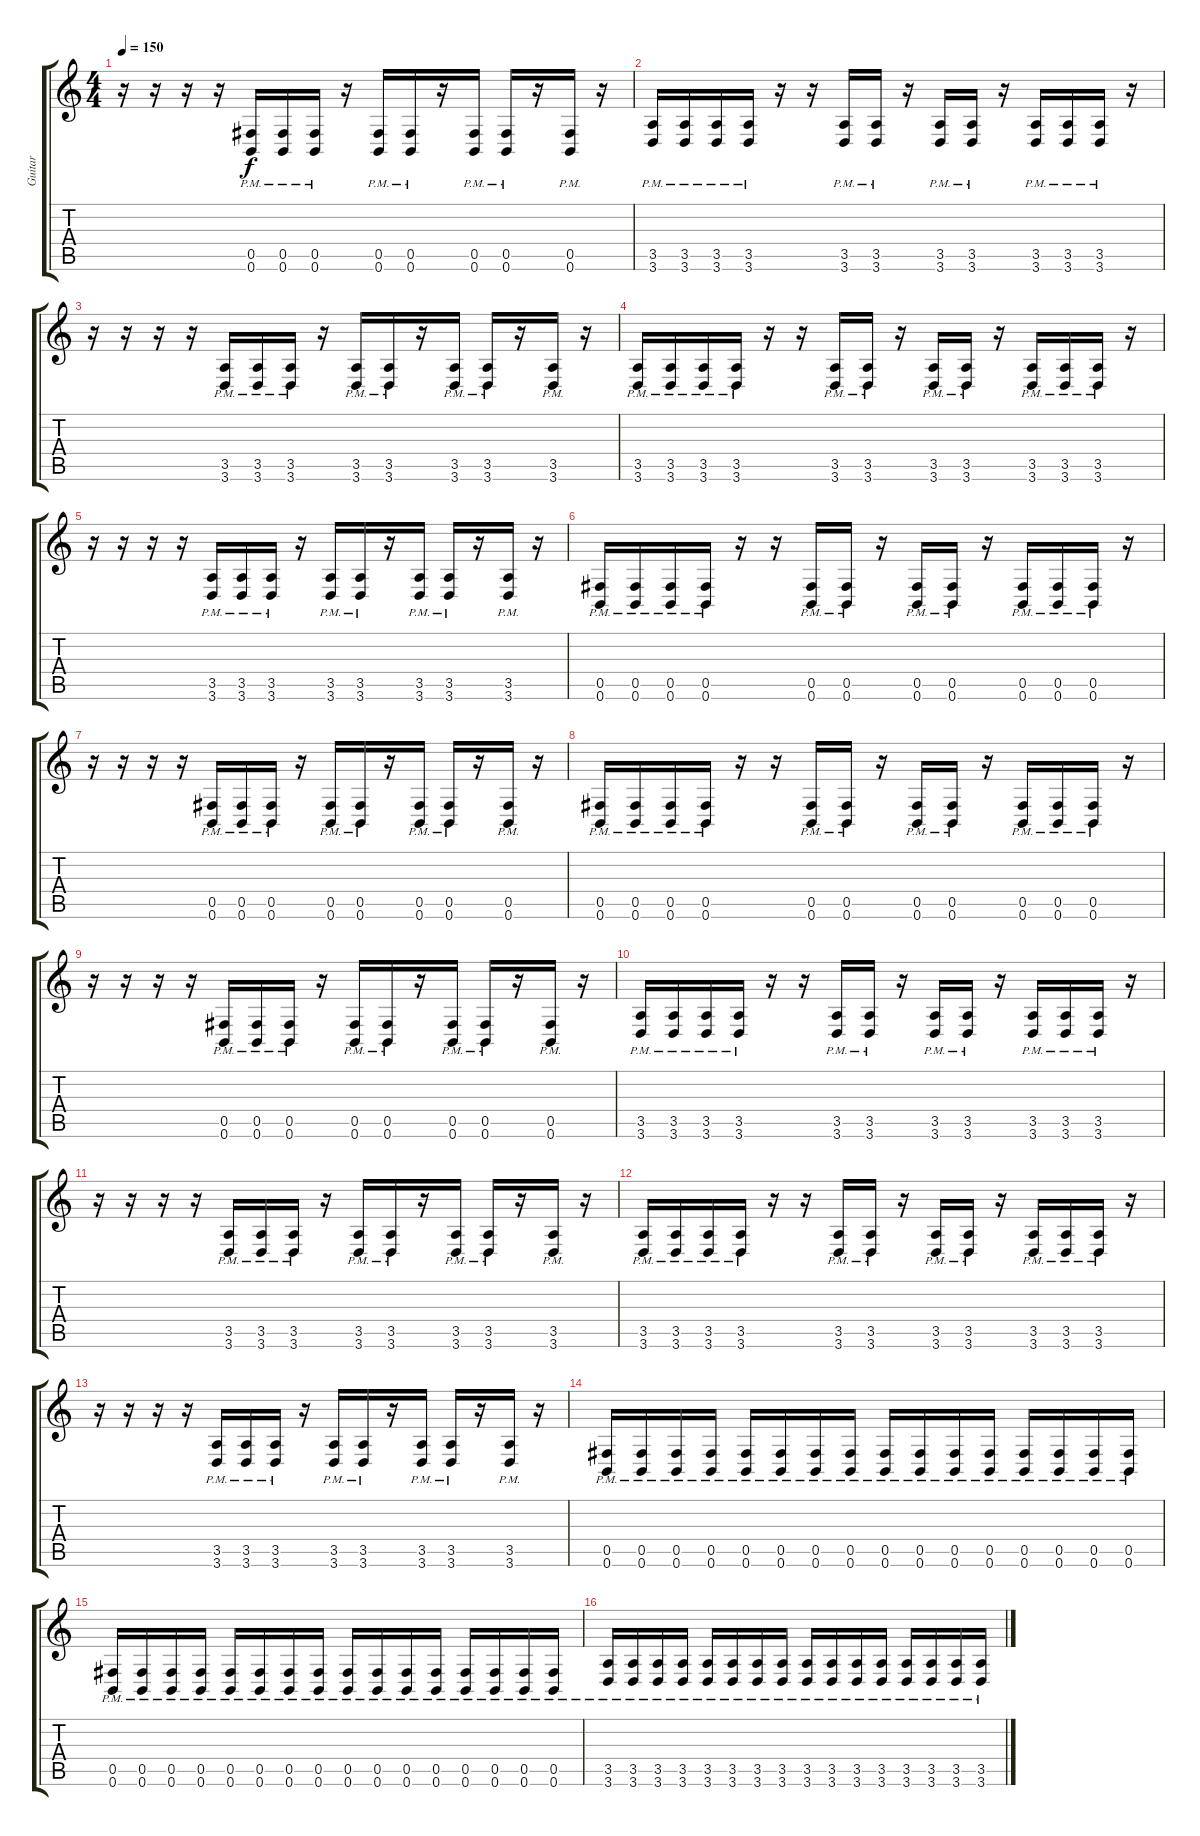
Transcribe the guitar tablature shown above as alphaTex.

\track ("Guitar" "Guitar") {instrument overdrivenguitar}
\staff {score tabs}
\tuning (Db4 Ab3 E3 B2 Gb2 B1) {hide}
\ts (4 4)
\tempo 150
\clef g2
\ks c
r.16{dy f} r.16 r.16 r.16 (0.5{pm} 0.6{pm}).16 (0.5{pm} 0.6{pm}).16 (0.5{pm} 0.6{pm}).16 r.16 (0.5{pm} 0.6{pm}).16 (0.5{pm} 0.6{pm}).16 r.16 (0.5{pm} 0.6{pm}).16 (0.5{pm} 0.6{pm}).16 r.16 (0.5{pm} 0.6{pm}).16 r.16 |
(3.5{pm} 3.6{pm}).16 (3.5{pm} 3.6{pm}).16 (3.5{pm} 3.6{pm}).16 (3.5{pm} 3.6{pm}).16 r.16 r.16 (3.5{pm} 3.6{pm}).16 (3.5{pm} 3.6{pm}).16 r.16 (3.5{pm} 3.6{pm}).16 (3.5{pm} 3.6{pm}).16 r.16 (3.5{pm} 3.6{pm}).16 (3.5{pm} 3.6{pm}).16 (3.5{pm} 3.6{pm}).16 r.16 |
r.16 r.16 r.16 r.16 (3.5{pm} 3.6{pm}).16 (3.5{pm} 3.6{pm}).16 (3.5{pm} 3.6{pm}).16 r.16 (3.5{pm} 3.6{pm}).16 (3.5{pm} 3.6{pm}).16 r.16 (3.5{pm} 3.6{pm}).16 (3.5{pm} 3.6{pm}).16 r.16 (3.5{pm} 3.6{pm}).16 r.16 |
(3.5{pm} 3.6{pm}).16 (3.5{pm} 3.6{pm}).16 (3.5{pm} 3.6{pm}).16 (3.5{pm} 3.6{pm}).16 r.16 r.16 (3.5{pm} 3.6{pm}).16 (3.5{pm} 3.6{pm}).16 r.16 (3.5{pm} 3.6{pm}).16 (3.5{pm} 3.6{pm}).16 r.16 (3.5{pm} 3.6{pm}).16 (3.5{pm} 3.6{pm}).16 (3.5{pm} 3.6{pm}).16 r.16 |
r.16 r.16 r.16 r.16 (3.5{pm} 3.6{pm}).16 (3.5{pm} 3.6{pm}).16 (3.5{pm} 3.6{pm}).16 r.16 (3.5{pm} 3.6{pm}).16 (3.5{pm} 3.6{pm}).16 r.16 (3.5{pm} 3.6{pm}).16 (3.5{pm} 3.6{pm}).16 r.16 (3.5{pm} 3.6{pm}).16 r.16 |
(0.5{pm} 0.6{pm}).16 (0.5{pm} 0.6{pm}).16 (0.5{pm} 0.6{pm}).16 (0.5{pm} 0.6{pm}).16 r.16 r.16 (0.5{pm} 0.6{pm}).16 (0.5{pm} 0.6{pm}).16 r.16 (0.5{pm} 0.6{pm}).16 (0.5{pm} 0.6{pm}).16 r.16 (0.5{pm} 0.6{pm}).16 (0.5{pm} 0.6{pm}).16 (0.5{pm} 0.6{pm}).16 r.16 |
r.16 r.16 r.16 r.16 (0.5{pm} 0.6{pm}).16 (0.5{pm} 0.6{pm}).16 (0.5{pm} 0.6{pm}).16 r.16 (0.5{pm} 0.6{pm}).16 (0.5{pm} 0.6{pm}).16 r.16 (0.5{pm} 0.6{pm}).16 (0.5{pm} 0.6{pm}).16 r.16 (0.5{pm} 0.6{pm}).16 r.16 |
(0.5{pm} 0.6{pm}).16 (0.5{pm} 0.6{pm}).16 (0.5{pm} 0.6{pm}).16 (0.5{pm} 0.6{pm}).16 r.16 r.16 (0.5{pm} 0.6{pm}).16 (0.5{pm} 0.6{pm}).16 r.16 (0.5{pm} 0.6{pm}).16 (0.5{pm} 0.6{pm}).16 r.16 (0.5{pm} 0.6{pm}).16 (0.5{pm} 0.6{pm}).16 (0.5{pm} 0.6{pm}).16 r.16 |
r.16 r.16 r.16 r.16 (0.5{pm} 0.6{pm}).16 (0.5{pm} 0.6{pm}).16 (0.5{pm} 0.6{pm}).16 r.16 (0.5{pm} 0.6{pm}).16 (0.5{pm} 0.6{pm}).16 r.16 (0.5{pm} 0.6{pm}).16 (0.5{pm} 0.6{pm}).16 r.16 (0.5{pm} 0.6{pm}).16 r.16 |
(3.5{pm} 3.6{pm}).16 (3.5{pm} 3.6{pm}).16 (3.5{pm} 3.6{pm}).16 (3.5{pm} 3.6{pm}).16 r.16 r.16 (3.5{pm} 3.6{pm}).16 (3.5{pm} 3.6{pm}).16 r.16 (3.5{pm} 3.6{pm}).16 (3.5{pm} 3.6{pm}).16 r.16 (3.5{pm} 3.6{pm}).16 (3.5{pm} 3.6{pm}).16 (3.5{pm} 3.6{pm}).16 r.16 |
r.16 r.16 r.16 r.16 (3.5{pm} 3.6{pm}).16 (3.5{pm} 3.6{pm}).16 (3.5{pm} 3.6{pm}).16 r.16 (3.5{pm} 3.6{pm}).16 (3.5{pm} 3.6{pm}).16 r.16 (3.5{pm} 3.6{pm}).16 (3.5{pm} 3.6{pm}).16 r.16 (3.5{pm} 3.6{pm}).16 r.16 |
(3.5{pm} 3.6{pm}).16 (3.5{pm} 3.6{pm}).16 (3.5{pm} 3.6{pm}).16 (3.5{pm} 3.6{pm}).16 r.16 r.16 (3.5{pm} 3.6{pm}).16 (3.5{pm} 3.6{pm}).16 r.16 (3.5{pm} 3.6{pm}).16 (3.5{pm} 3.6{pm}).16 r.16 (3.5{pm} 3.6{pm}).16 (3.5{pm} 3.6{pm}).16 (3.5{pm} 3.6{pm}).16 r.16 |
r.16 r.16 r.16 r.16 (3.5{pm} 3.6{pm}).16 (3.5{pm} 3.6{pm}).16 (3.5{pm} 3.6{pm}).16 r.16 (3.5{pm} 3.6{pm}).16 (3.5{pm} 3.6{pm}).16 r.16 (3.5{pm} 3.6{pm}).16 (3.5{pm} 3.6{pm}).16 r.16 (3.5{pm} 3.6{pm}).16 r.16 |
(0.5{pm} 0.6{pm}).16 (0.5{pm} 0.6{pm}).16 (0.5{pm} 0.6{pm}).16 (0.5{pm} 0.6{pm}).16 (0.5{pm} 0.6{pm}).16 (0.5{pm} 0.6{pm}).16 (0.5{pm} 0.6{pm}).16 (0.5{pm} 0.6{pm}).16 (0.5{pm} 0.6{pm}).16 (0.5{pm} 0.6{pm}).16 (0.5{pm} 0.6{pm}).16 (0.5{pm} 0.6{pm}).16 (0.5{pm} 0.6{pm}).16 (0.5{pm} 0.6{pm}).16 (0.5{pm} 0.6{pm}).16 (0.5{pm} 0.6{pm}).16 |
(0.5{pm} 0.6{pm}).16 (0.5{pm} 0.6{pm}).16 (0.5{pm} 0.6{pm}).16 (0.5{pm} 0.6{pm}).16 (0.5{pm} 0.6{pm}).16 (0.5{pm} 0.6{pm}).16 (0.5{pm} 0.6{pm}).16 (0.5{pm} 0.6{pm}).16 (0.5{pm} 0.6{pm}).16 (0.5{pm} 0.6{pm}).16 (0.5{pm} 0.6{pm}).16 (0.5{pm} 0.6{pm}).16 (0.5{pm} 0.6{pm}).16 (0.5{pm} 0.6{pm}).16 (0.5{pm} 0.6{pm}).16 (0.5{pm} 0.6{pm}).16 |
(3.5{pm} 3.6{pm}).16 (3.5{pm} 3.6{pm}).16 (3.5{pm} 3.6{pm}).16 (3.5{pm} 3.6{pm}).16 (3.5{pm} 3.6{pm}).16 (3.5{pm} 3.6{pm}).16 (3.5{pm} 3.6{pm}).16 (3.5{pm} 3.6{pm}).16 (3.5{pm} 3.6{pm}).16 (3.5{pm} 3.6{pm}).16 (3.5{pm} 3.6{pm}).16 (3.5{pm} 3.6{pm}).16 (3.5{pm} 3.6{pm}).16 (3.5{pm} 3.6{pm}).16 (3.5{pm} 3.6{pm}).16 (3.5{pm} 3.6{pm}).16
